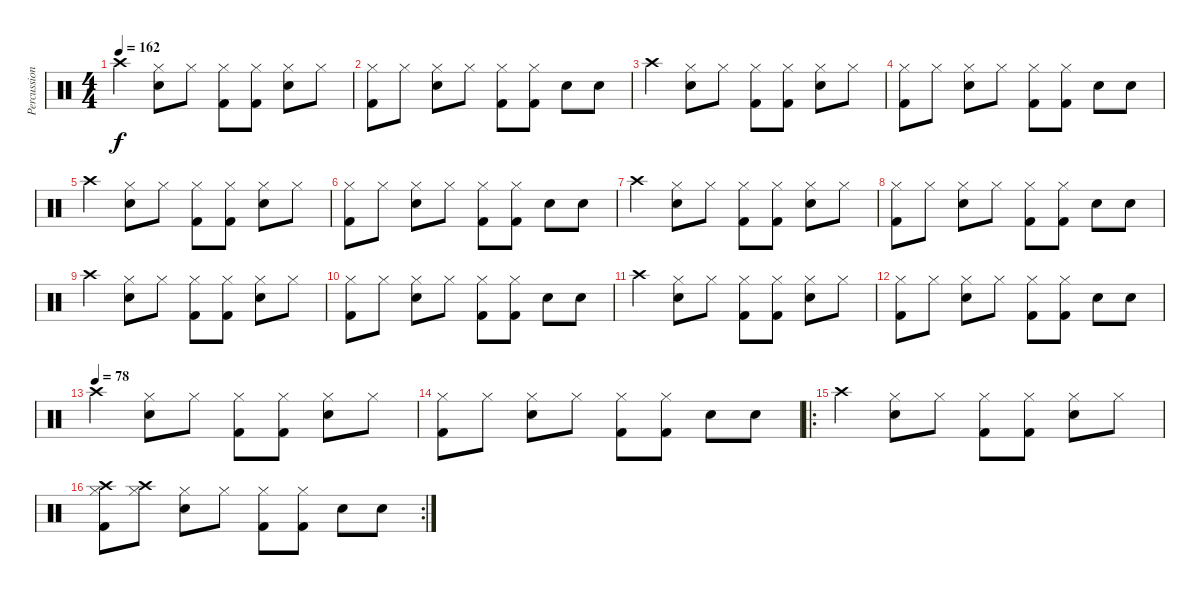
\track ("Percussion" "Percussion") {instrument percussion}
\staff {score}
\articulation defaults
\ts (4 4)
\tempo 162
\clef neutral
\ks c "Crash high (hit)".4{dy f}
("Snare (hit) 2" "Hi-Hat (closed)").8 "Hi-Hat (closed)".8 ("Kick (hit) 2" "Hi-Hat (closed)").8 ("Kick (hit) 2" "Hi-Hat (closed)").8 ("Snare (hit) 2" "Hi-Hat (closed)").8 "Hi-Hat (closed)".8 |
("Kick (hit) 2" "Hi-Hat (closed)").8 "Hi-Hat (closed)".8 ("Snare (hit) 2" "Hi-Hat (closed)").8 "Hi-Hat (closed)".8 ("Kick (hit) 2" "Hi-Hat (closed)").8 ("Kick (hit) 2" "Hi-Hat (closed)").8 "Snare (hit) 2".8 "Snare (hit) 2".8 |
"Crash high (hit)".4 ("Snare (hit) 2" "Hi-Hat (closed)").8 "Hi-Hat (closed)".8 ("Kick (hit) 2" "Hi-Hat (closed)").8 ("Kick (hit) 2" "Hi-Hat (closed)").8 ("Snare (hit) 2" "Hi-Hat (closed)").8 "Hi-Hat (closed)".8 |
("Kick (hit) 2" "Hi-Hat (closed)").8 "Hi-Hat (closed)".8 ("Snare (hit) 2" "Hi-Hat (closed)").8 "Hi-Hat (closed)".8 ("Kick (hit) 2" "Hi-Hat (closed)").8 ("Kick (hit) 2" "Hi-Hat (closed)").8 "Snare (hit) 2".8 "Snare (hit) 2".8 |
"Crash high (hit)".4 ("Snare (hit) 2" "Hi-Hat (closed)").8 "Hi-Hat (closed)".8 ("Kick (hit) 2" "Hi-Hat (closed)").8 ("Kick (hit) 2" "Hi-Hat (closed)").8 ("Snare (hit) 2" "Hi-Hat (closed)").8 "Hi-Hat (closed)".8 |
("Kick (hit) 2" "Hi-Hat (closed)").8 "Hi-Hat (closed)".8 ("Snare (hit) 2" "Hi-Hat (closed)").8 "Hi-Hat (closed)".8 ("Kick (hit) 2" "Hi-Hat (closed)").8 ("Kick (hit) 2" "Hi-Hat (closed)").8 "Snare (hit) 2".8 "Snare (hit) 2".8 |
"Crash high (hit)".4 ("Snare (hit) 2" "Hi-Hat (closed)").8 "Hi-Hat (closed)".8 ("Kick (hit) 2" "Hi-Hat (closed)").8 ("Kick (hit) 2" "Hi-Hat (closed)").8 ("Snare (hit) 2" "Hi-Hat (closed)").8 "Hi-Hat (closed)".8 |
("Kick (hit) 2" "Hi-Hat (closed)").8 "Hi-Hat (closed)".8 ("Snare (hit) 2" "Hi-Hat (closed)").8 "Hi-Hat (closed)".8 ("Kick (hit) 2" "Hi-Hat (closed)").8 ("Kick (hit) 2" "Hi-Hat (closed)").8 "Snare (hit) 2".8 "Snare (hit) 2".8 |
"Crash high (hit)".4 ("Snare (hit) 2" "Hi-Hat (closed)").8 "Hi-Hat (closed)".8 ("Kick (hit) 2" "Hi-Hat (closed)").8 ("Kick (hit) 2" "Hi-Hat (closed)").8 ("Snare (hit) 2" "Hi-Hat (closed)").8 "Hi-Hat (closed)".8 |
("Kick (hit) 2" "Hi-Hat (closed)").8 "Hi-Hat (closed)".8 ("Snare (hit) 2" "Hi-Hat (closed)").8 "Hi-Hat (closed)".8 ("Kick (hit) 2" "Hi-Hat (closed)").8 ("Kick (hit) 2" "Hi-Hat (closed)").8 "Snare (hit) 2".8 "Snare (hit) 2".8 |
"Crash high (hit)".4 ("Snare (hit) 2" "Hi-Hat (closed)").8 "Hi-Hat (closed)".8 ("Kick (hit) 2" "Hi-Hat (closed)").8 ("Kick (hit) 2" "Hi-Hat (closed)").8 ("Snare (hit) 2" "Hi-Hat (closed)").8 "Hi-Hat (closed)".8 |
("Kick (hit) 2" "Hi-Hat (closed)").8 "Hi-Hat (closed)".8 ("Snare (hit) 2" "Hi-Hat (closed)").8 "Hi-Hat (closed)".8 ("Kick (hit) 2" "Hi-Hat (closed)").8 ("Kick (hit) 2" "Hi-Hat (closed)").8 "Snare (hit) 2".8 "Snare (hit) 2".8 |
\tempo (78)
"Crash high (hit)".4 ("Snare (hit) 2" "Hi-Hat (closed)").8 "Hi-Hat (closed)".8 ("Kick (hit) 2" "Hi-Hat (closed)").8 ("Kick (hit) 2" "Hi-Hat (closed)").8 ("Snare (hit) 2" "Hi-Hat (closed)").8 "Hi-Hat (closed)".8 |
("Kick (hit) 2" "Hi-Hat (closed)").8 "Hi-Hat (closed)".8 ("Snare (hit) 2" "Hi-Hat (closed)").8 "Hi-Hat (closed)".8 ("Kick (hit) 2" "Hi-Hat (closed)").8 ("Kick (hit) 2" "Hi-Hat (closed)").8 "Snare (hit) 2".8 "Snare (hit) 2".8 |
\ro "Crash high (hit)".4
("Snare (hit) 2" "Hi-Hat (closed)").8 "Hi-Hat (closed)".8 ("Kick (hit) 2" "Hi-Hat (closed)").8 ("Kick (hit) 2" "Hi-Hat (closed)").8 ("Snare (hit) 2" "Hi-Hat (closed)").8 "Hi-Hat (closed)".8 |
\rc 2
("Crash high (hit)" "Kick (hit) 2" "Hi-Hat (closed)").8 ("Crash high (hit)" "Hi-Hat (closed)").8 ("Snare (hit) 2" "Hi-Hat (closed)").8 "Hi-Hat (closed)".8 ("Kick (hit) 2" "Hi-Hat (closed)").8 ("Kick (hit) 2" "Hi-Hat (closed)").8 "Snare (hit) 2".8 "Snare (hit) 2".8
